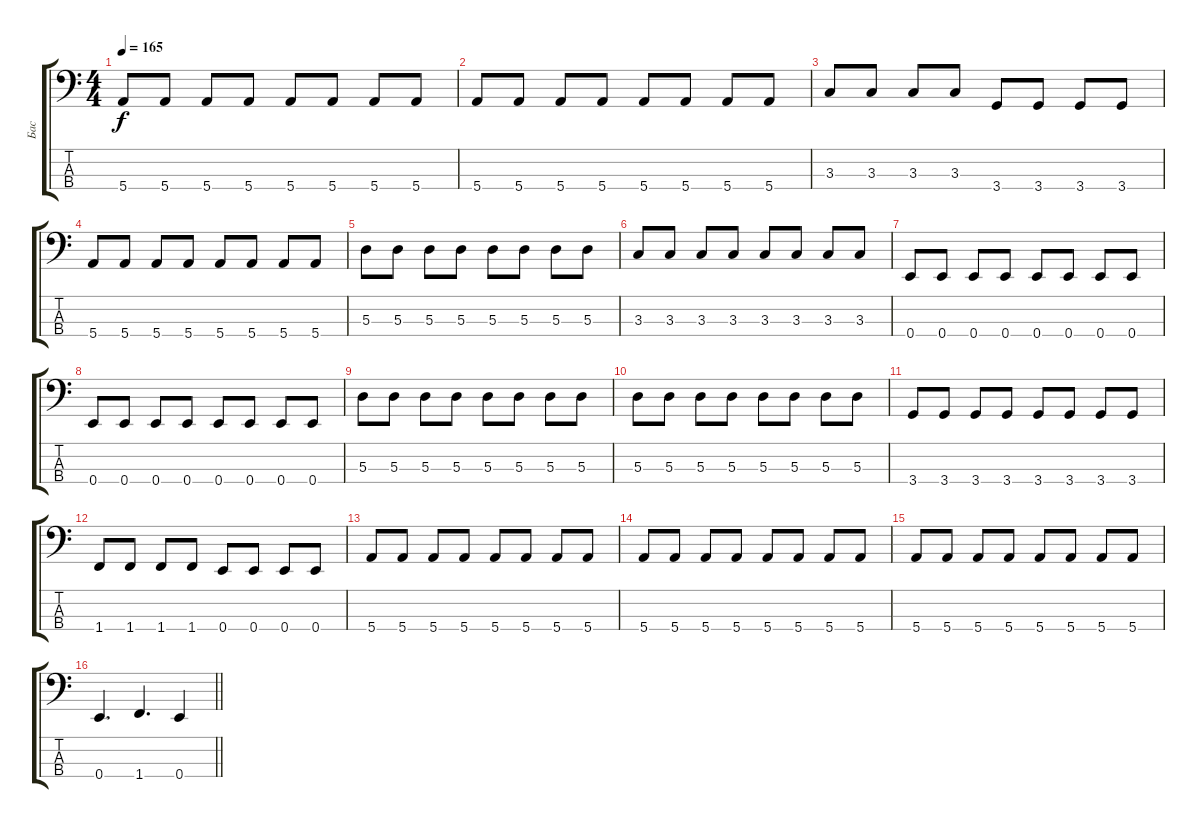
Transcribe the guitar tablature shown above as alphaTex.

\track ("Бас" "Бас") {instrument electricbassfinger}
\staff {score tabs}
\tuning (G2 D2 A1 E1) {hide}
\ts (4 4)
\tempo 165
\clef f4
\ks c
5.4.8{dy f} 5.4.8 5.4.8 5.4.8 5.4.8 5.4.8 5.4.8 5.4.8 |
5.4.8 5.4.8 5.4.8 5.4.8 5.4.8 5.4.8 5.4.8 5.4.8 |
3.3.8 3.3.8 3.3.8 3.3.8 3.4.8 3.4.8 3.4.8 3.4.8 |
5.4.8 5.4.8 5.4.8 5.4.8 5.4.8 5.4.8 5.4.8 5.4.8 |
5.3.8 5.3.8 5.3.8 5.3.8 5.3.8 5.3.8 5.3.8 5.3.8 |
3.3.8 3.3.8 3.3.8 3.3.8 3.3.8 3.3.8 3.3.8 3.3.8 |
0.4.8 0.4.8 0.4.8 0.4.8 0.4.8 0.4.8 0.4.8 0.4.8 |
0.4.8 0.4.8 0.4.8 0.4.8 0.4.8 0.4.8 0.4.8 0.4.8 |
5.3.8 5.3.8 5.3.8 5.3.8 5.3.8 5.3.8 5.3.8 5.3.8 |
5.3.8 5.3.8 5.3.8 5.3.8 5.3.8 5.3.8 5.3.8 5.3.8 |
3.4.8 3.4.8 3.4.8 3.4.8 3.4.8 3.4.8 3.4.8 3.4.8 |
1.4.8 1.4.8 1.4.8 1.4.8 0.4.8 0.4.8 0.4.8 0.4.8 |
5.4.8 5.4.8 5.4.8 5.4.8 5.4.8 5.4.8 5.4.8 5.4.8 |
5.4.8 5.4.8 5.4.8 5.4.8 5.4.8 5.4.8 5.4.8 5.4.8 |
5.4.8 5.4.8 5.4.8 5.4.8 5.4.8 5.4.8 5.4.8 5.4.8 |
\barLineRight lightlight
0.4.4{d} 1.4.4{d} 0.4.4
